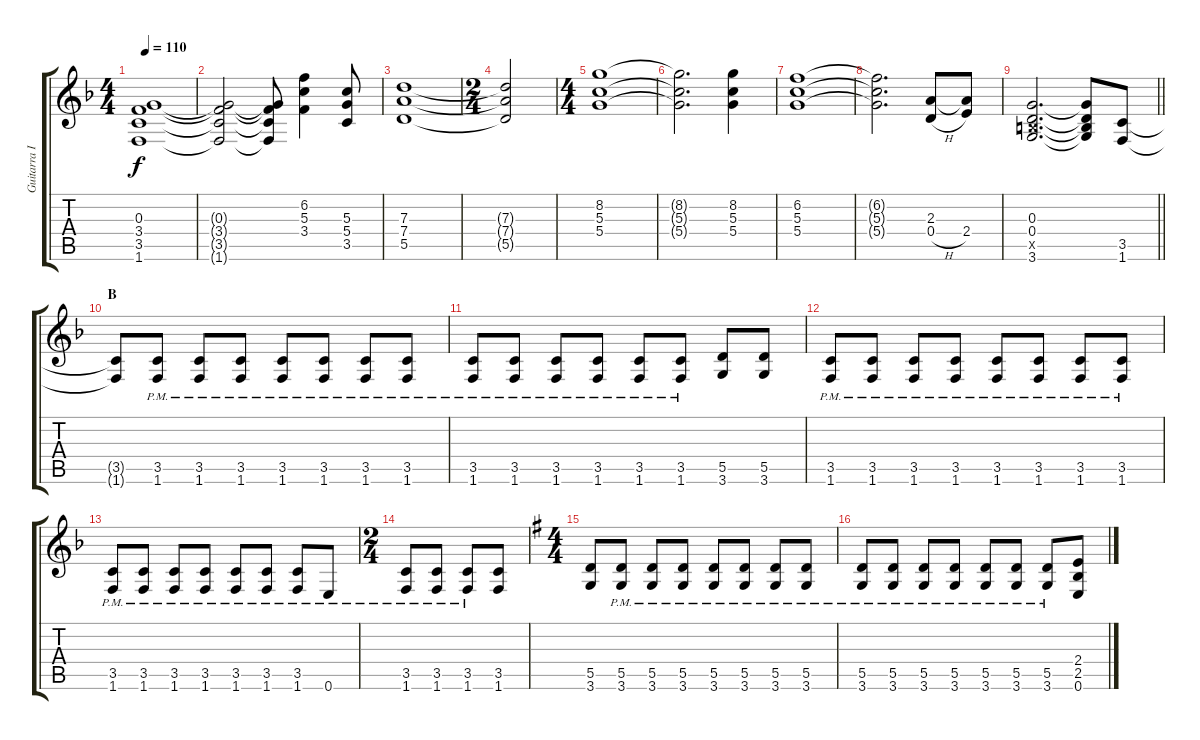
\track ("Guitarra II" "Guitarra I") {instrument distortionguitar}
\staff {score tabs}
\tuning (E4 B3 G3 D3 A2 E2) {hide}
\ts (4 4)
\tempo 110
\clef g2
\ks f
(0.3 3.4 3.5 1.6).1{dy f} |
(0.3{t} 3.4{t} 3.5{t} 1.6{t}).2 (0.3{t} 3.4{t} 3.5{t} 1.6{t}).8 (6.2 5.3 3.4).4 (5.3 5.4 3.5).8 |
(7.3 7.4 5.5).1 |
\ts (2 4)
(7.3{t} 7.4{t} 5.5{t}).2 |
\ts (4 4)
(8.2 5.3 5.4).1 |
(8.2{t} 5.3{t} 5.4{t}).2{d} (8.2 5.3 5.4).4 |
(6.2 5.3 5.4).1 |
(6.2{t} 5.3{t} 5.4{t}).2{d} (2.3 0.4{h}).8 (2.3{t} 2.4).8 |
\barLineRight lightlight
(0.3 0.4 2.5{x} 3.6).2{d} (0.3{t} 0.4{t} 2.5{t} 3.6{t}).8 (3.5 1.6).8 |
\section ("" "B")
(3.5{t} 1.6{t}).8 (3.5{pm} 1.6{pm}).8 (3.5{pm} 1.6{pm}).8 (3.5{pm} 1.6{pm}).8 (3.5{pm} 1.6{pm}).8 (3.5{pm} 1.6{pm}).8 (3.5{pm} 1.6{pm}).8 (3.5{pm} 1.6{pm}).8 |
(3.5{pm} 1.6{pm}).8 (3.5{pm} 1.6{pm}).8 (3.5{pm} 1.6{pm}).8 (3.5{pm} 1.6{pm}).8 (3.5{pm} 1.6{pm}).8 (3.5{pm} 1.6{pm}).8 (5.5 3.6).8 (5.5 3.6).8 |
(3.5{pm} 1.6{pm}).8 (3.5{pm} 1.6{pm}).8 (3.5{pm} 1.6{pm}).8 (3.5{pm} 1.6{pm}).8 (3.5{pm} 1.6{pm}).8 (3.5{pm} 1.6{pm}).8 (3.5{pm} 1.6{pm}).8 (3.5{pm} 1.6{pm}).8 |
(3.5{pm} 1.6{pm}).8 (3.5{pm} 1.6{pm}).8 (3.5{pm} 1.6{pm}).8 (3.5{pm} 1.6{pm}).8 (3.5{pm} 1.6{pm}).8 (3.5{pm} 1.6{pm}).8 (3.5{pm} 1.6{pm}).8 0.6{pm}.8 |
\ts (2 4)
(3.5{pm} 1.6{pm}).8 (3.5{pm} 1.6{pm}).8 (3.5{pm} 1.6{pm}).8 (3.5 1.6).8 |
\ts (4 4)
\ks g
(5.5 3.6).8 (5.5{pm} 3.6{pm}).8 (5.5{pm} 3.6{pm}).8 (5.5{pm} 3.6{pm}).8 (5.5{pm} 3.6{pm}).8 (5.5{pm} 3.6{pm}).8 (5.5{pm} 3.6{pm}).8 (5.5{pm} 3.6{pm}).8 |
(5.5{pm} 3.6{pm}).8 (5.5{pm} 3.6{pm}).8 (5.5{pm} 3.6{pm}).8 (5.5{pm} 3.6{pm}).8 (5.5{pm} 3.6{pm}).8 (5.5{pm} 3.6{pm}).8 (5.5{pm} 3.6{pm}).8 (2.4 2.5 0.6).8
